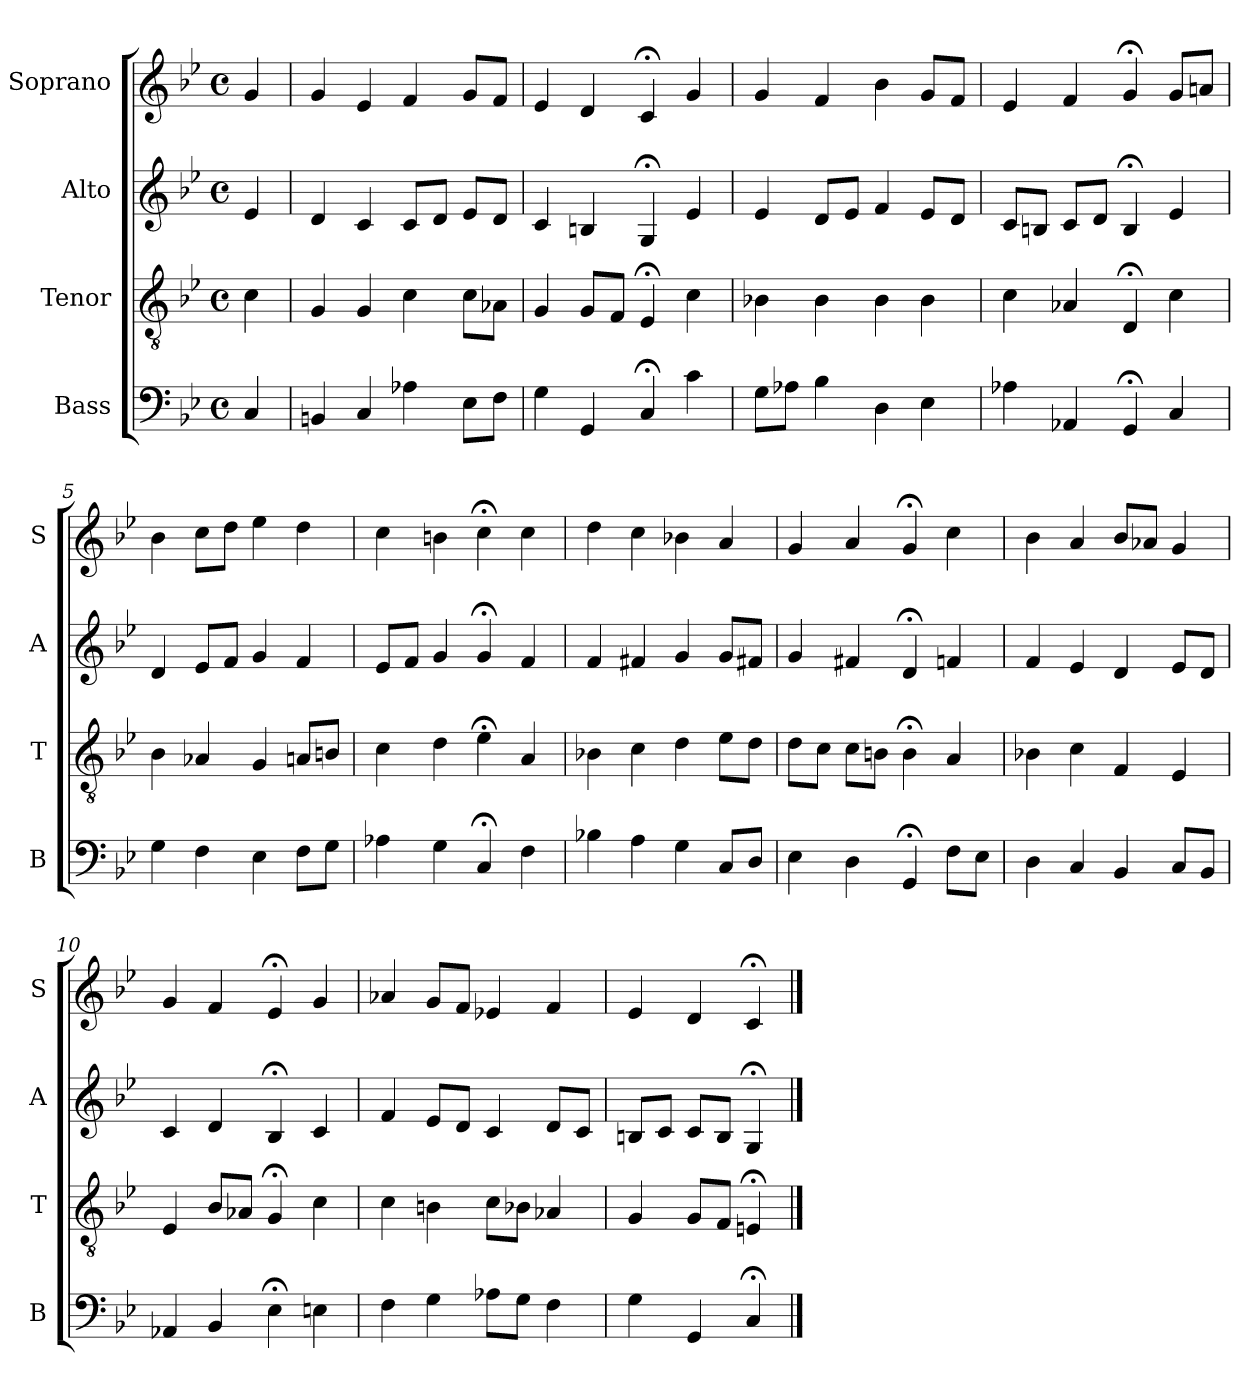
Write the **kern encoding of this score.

**kern	**kern	**kern	**kern
*part4	*part3	*part2	*part1
*staff4	*staff3	*staff2	*staff1
*I"Bass	*I"Tenor	*I"Alto	*I"Soprano
*I'B	*I'T	*I'A	*I'S
*clefF4	*clefGv2	*clefG2	*clefG2
*k[b-e-]	*k[b-e-]	*k[b-e-]	*k[b-e-]
*C:dor	*C:dor	*C:dor	*C:dor
*M4/4	*M4/4	*M4/4	*M4/4
*met(c)	*met(c)	*met(c)	*met(c)
*MM100	*MM100	*MM100	*MM100
=	=	=	=
4C	4c	4e-	4g
=1	=1	=1	=1
4BBn	4G	4d	4g
4C	4G	4c	4e-
4A-X	4c	8cL	4f
.	.	8dJ	.
8E-L	8cL	8e-L	8gL
8FJ	8A-XJ	8dJ	8fJ
=2	=2	=2	=2
4G	4G	4c	4e-
4GG	8GL	4Bn	4d
.	8FJ	.	.
4C;<	4E-;<	4G;<	4c;<
4c	4c	4e-	4g
=3	=3	=3	=3
8GL	4B-X	4e-	4g
8A-XJ	.	.	.
4B-	4B-	8dL	4f
.	.	8e-J	.
4D	4B-	4f	4b-
4E-	4B-	8e-L	8gL
.	.	8dJ	8fJ
=4	=4	=4	=4
4A-X	4c	8cL	4e-
.	.	8BnJ	.
4AA-X	4A-X	8cL	4f
.	.	8dJ	.
4GG;<	4D;<	4B;<	4g;<
4C	4c	4e-	8gL
.	.	.	8anJ
=5	=5	=5	=5
4G	4B-	4d	4b-
4F	4A-X	8e-L	8ccL
.	.	8fJ	8ddJ
4E-	4G	4g	4ee-
8FL	8AnL	4f	4dd
8GJ	8BnJ	.	.
=6	=6	=6	=6
4A-X	4c	8e-L	4cc
.	.	8fJ	.
4G	4d	4g	4bn
4C;<	4e-;<	4g;<	4cc;<
4Fi	4Ai	4f	4cc
=7	=7	=7	=7
4B-Xi	4B-Xi	4f	4dd
4A	4c	4f#X	4cc
4G	4d	4g	4b-X
8CL	8e-L	8gL	4a
8DJ	8dJ	8f#XJ	.
=8	=8	=8	=8
4E-	8dL	4g	4g
.	8cJ	.	.
4D	8cL	4f#X	4a
.	8BnJ	.	.
4GG;<	4B;<	4d;<	4g;<
8FL	4A	4fn	4cc
8E-J	.	.	.
=9	=9	=9	=9
4D	4B-X	4f	4b-
4C	4c	4e-	4a
4BB-	4F	4d	8b-L
.	.	.	8a-XJ
8CL	4E-	8e-L	4g
8BB-J	.	8dJ	.
=10	=10	=10	=10
4AA-X	4E-	4c	4g
4BB-	8B-L	4d	4f
.	8A-XJ	.	.
4E-;<	4G;<i	4B-;<i	4e-;<
4En	4ci	4ci	4g
=11	=11	=11	=11
4F	4c	4f	4a-X
4G	4Bn	8e-L	8gL
.	.	8dJ	8fJ
8A-XL	8cL	4c	4e-X
8GJ	8B-XJ	.	.
4F	4A-X	8dL	4f
.	.	8cJ	.
=12	=12	=12	=12
4G	4G	8BnL	4e-
.	.	8cJ	.
4GG	8GL	8cL	4d
.	8FJ	8BJ	.
4C;<	4En;<	4G;<	4c;<
==	==	==	==
*-	*-	*-	*-
